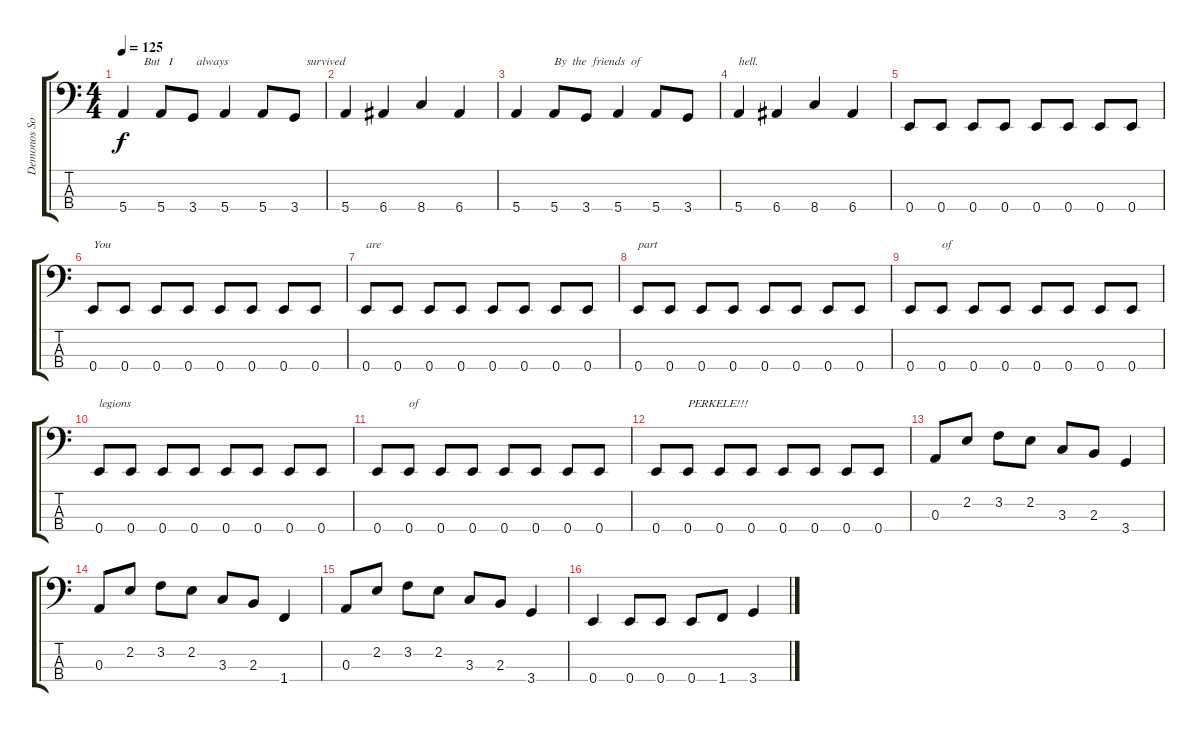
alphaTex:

\track ("Demonos Sova" "Demonos So") {instrument electricbassfinger}
\staff {score tabs}
\tuning (G2 D2 A1 E1) {hide}
\ts (4 4)
\tempo 125
\clef f4
\ks c
5.4.4{txt "       But   I        always       " dy f} 5.4.8 3.4.8 5.4.4 5.4.8 3.4.8{txt "    survived"} |
5.4.4 6.4.4 8.4.4 6.4.4 |
5.4.4 5.4.8{txt "By  the  friends  of"} 3.4.8 5.4.4 5.4.8 3.4.8 |
5.4.4{txt "hell."} 6.4.4 8.4.4 6.4.4 |
0.4.8 0.4.8 0.4.8 0.4.8 0.4.8 0.4.8 0.4.8 0.4.8 |
0.4.8{txt "You"} 0.4.8 0.4.8 0.4.8 0.4.8 0.4.8 0.4.8 0.4.8 |
0.4.8{txt "are"} 0.4.8 0.4.8 0.4.8 0.4.8 0.4.8 0.4.8 0.4.8 |
0.4.8{txt "part"} 0.4.8 0.4.8 0.4.8 0.4.8 0.4.8 0.4.8 0.4.8 |
0.4.8 0.4.8{txt "of"} 0.4.8 0.4.8 0.4.8 0.4.8 0.4.8 0.4.8 |
0.4.8{txt "legions"} 0.4.8 0.4.8 0.4.8 0.4.8 0.4.8 0.4.8 0.4.8 |
0.4.8 0.4.8{txt "of"} 0.4.8 0.4.8 0.4.8 0.4.8 0.4.8 0.4.8 |
0.4.8 0.4.8{txt "PERKELE!!!"} 0.4.8 0.4.8 0.4.8 0.4.8 0.4.8 0.4.8 |
0.3.8 2.2.8 3.2.8 2.2.8 3.3.8 2.3.8 3.4.4 |
0.3.8 2.2.8 3.2.8 2.2.8 3.3.8 2.3.8 1.4.4 |
0.3.8 2.2.8 3.2.8 2.2.8 3.3.8 2.3.8 3.4.4 |
0.4.4 0.4.8 0.4.8 0.4.8 1.4.8 3.4.4
